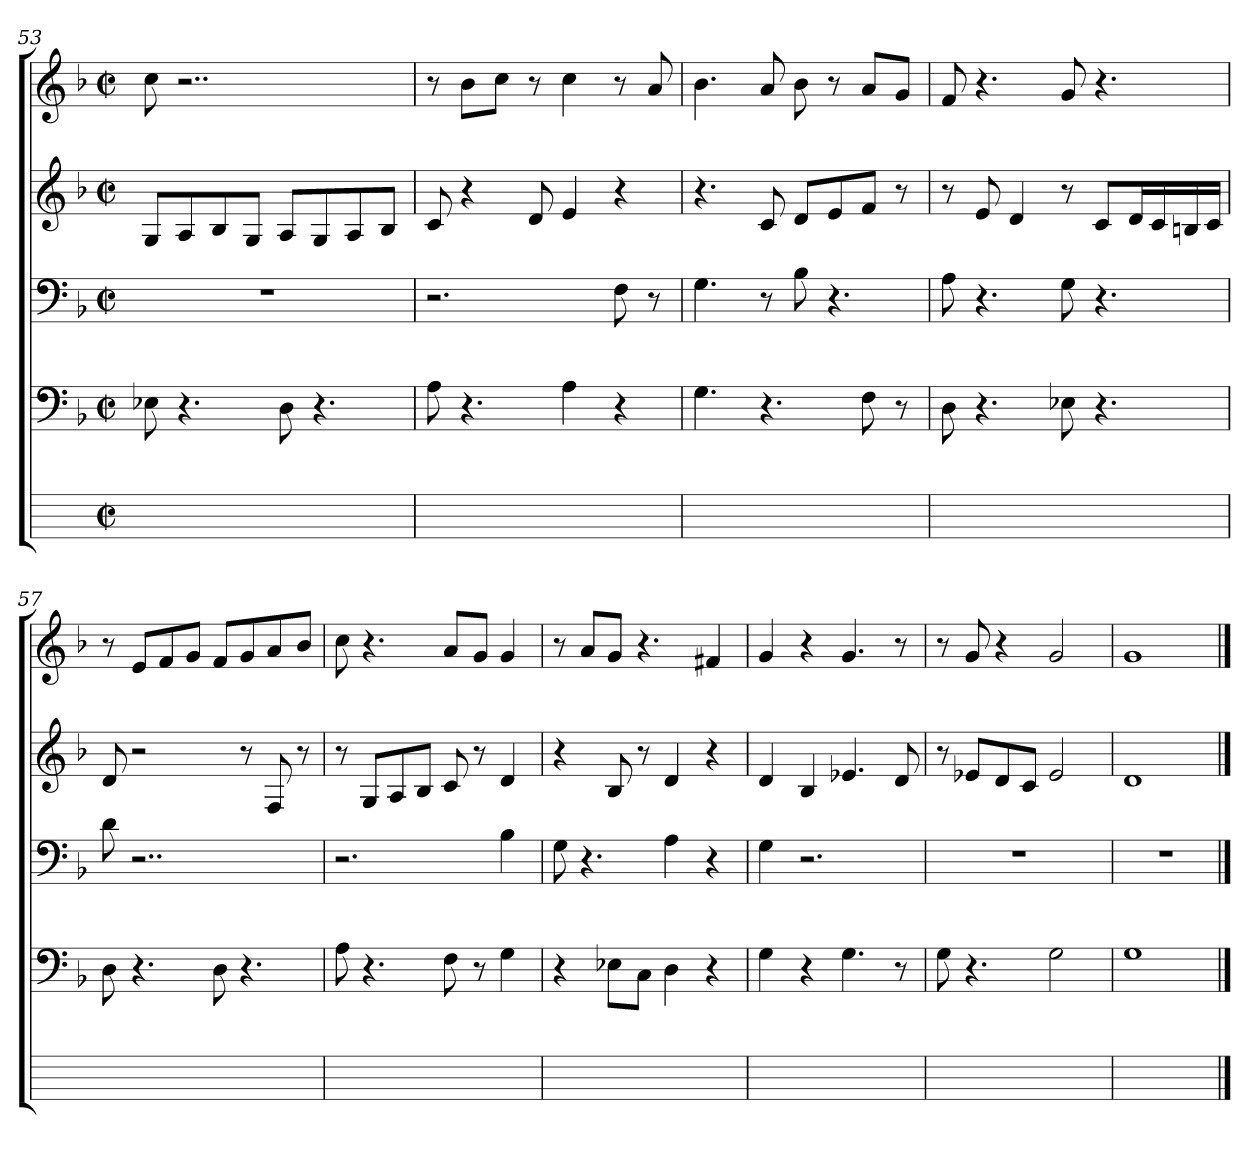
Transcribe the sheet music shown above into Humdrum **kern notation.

**kern	**kern	**kern	**kern	**kern
*part5	*part4	*part3	*part2	*part1
*staff5	*staff4	*staff3	*staff2	*staff1
*	*clefF4	*clefF4	*clefG2	*clefG2
*	*k[b-]	*k[b-]	*k[b-]	*k[b-]
*	*F:	*F:	*F:	*F:
*M2/2	*M2/2	*M2/2	*M2/2	*M2/2
*met(c|)	*met(c|)	*met(c|)	*met(c|)	*met(c|)
=53	=53	=53	=53	=53
1ryy	8E-Xi	1r	8GL	8cc
.	4.r	.	8Aj	2..r
.	.	.	8B-j	.
.	.	.	8GjJ	.
.	8D	.	8AL	.
.	4.r	.	8Gj	.
.	.	.	8Aj	.
.	.	.	8B-J	.
=54	=54	=54	=54	=54
1ryy	8A	2.r	8c	8r
.	4.r	.	4r	8b-jL
.	.	.	.	8ccJ
.	.	.	8dj	8r
.	4AZ	.	4e	4ccZ
.	4r	8FZ	4r	8r
.	.	8r	.	8a
=55	=55	=55	=55	=55
1ryy	4.G	4.G	4.r	4.b-
.	4.r	8r	8c	8a
.	.	8B-	8dL	8b-
.	.	4.r	8e	8r
.	8F	.	8fJ	8aL
.	8r	.	8r	8gJ
=56	=56	=56	=56	=56
1ryy	8D	8A	8r	8f
.	4.r	4.r	8e	4.r
.	.	.	4d	.
.	8E-Xi	8G	8r	8g
.	4.r	4.r	8cjL	4.r
.	.	.	16dZL	.
.	.	.	16cj	.
.	.	.	16Bnj	.
.	.	.	16cjJJ	.
=57	=57	=57	=57	=57
1ryy	8D	8d	8d	8r
.	4.r	2..r	2r	8ejL
.	.	.	.	8f
.	.	.	.	8gjJ
.	8DZ	.	.	8fZL
.	4.r	.	8r	8g
.	.	.	8F	8a
.	.	.	8r	8b-J
=58	=58	=58	=58	=58
1ryy	8A	2.r	8r	8cc
.	4.r	.	8GL	4.r
.	.	.	8A	.
.	.	.	8B-J	.
.	8F	.	8c	8aL
.	8r	.	8r	8gJ
.	4G	4B-	4dV	4gZ
=59	=59	=59	=59	=59
1ryy	4r	8G	4r	8r
.	.	4.r	.	8aL
.	8E-XiL	.	8B-	8gJ
.	8CVJ	.	8r	4.r
.	4D	4A	4d	.
.	4r	4r	4r	4f#X
=60	=60	=60	=60	=60
1ryy	4G	4G	4dZ	4g
.	4r	2.r	4B-	4r
.	4.GZ	.	4.e-X	4.gZ
.	8r	.	8d	8r
=61	=61	=61	=61	=61
1ryy	8GZ	1r	8r	8r
.	4.r	.	8e-XVL	8gZ
.	.	.	8dj	4r
.	.	.	8cjJ	.
.	2GZ	.	2e-V	2gZ
=62	=62	=62	=62	=62
1ryy	1GZ	1r	1dZ	1gZ
==	==	==	==	==
*-	*-	*-	*-	*-
